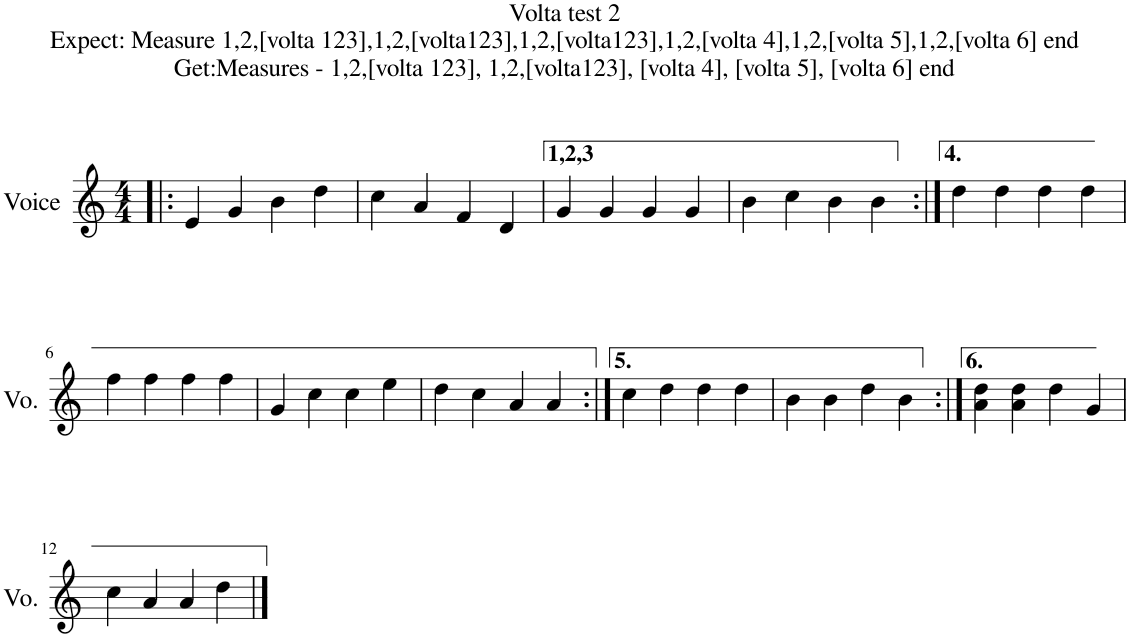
**kern
*part1
*staff1
*I"Voice
*I'Vo.
*clefG2
*k[]
*M4/4
=1!|:
4e/
4g/
4b\
4dd\
=2
4cc\
4a/
4f/
4d/
=3
4g/
4g/
4g/
4g/
=4
4b\
4cc\
4b\
4b\
=5:|!
4dd\
4dd\
4dd\
4dd\
!!LO:LB:g=z
=6
4ff\
4ff\
4ff\
4ff\
=7
4g/
4cc\
4cc\
4ee\
=8
4dd\
4cc\
4a/
4a/
=9:|!
4cc\
4dd\
4dd\
4dd\
=10
4b\
4b\
4dd\
4b\
=11:|!
4a\ 4dd\
4a\ 4dd\
4dd\
4g/
!!LO:LB:g=z
=12
4cc\
4a/
4a/
4dd\
==
*-
